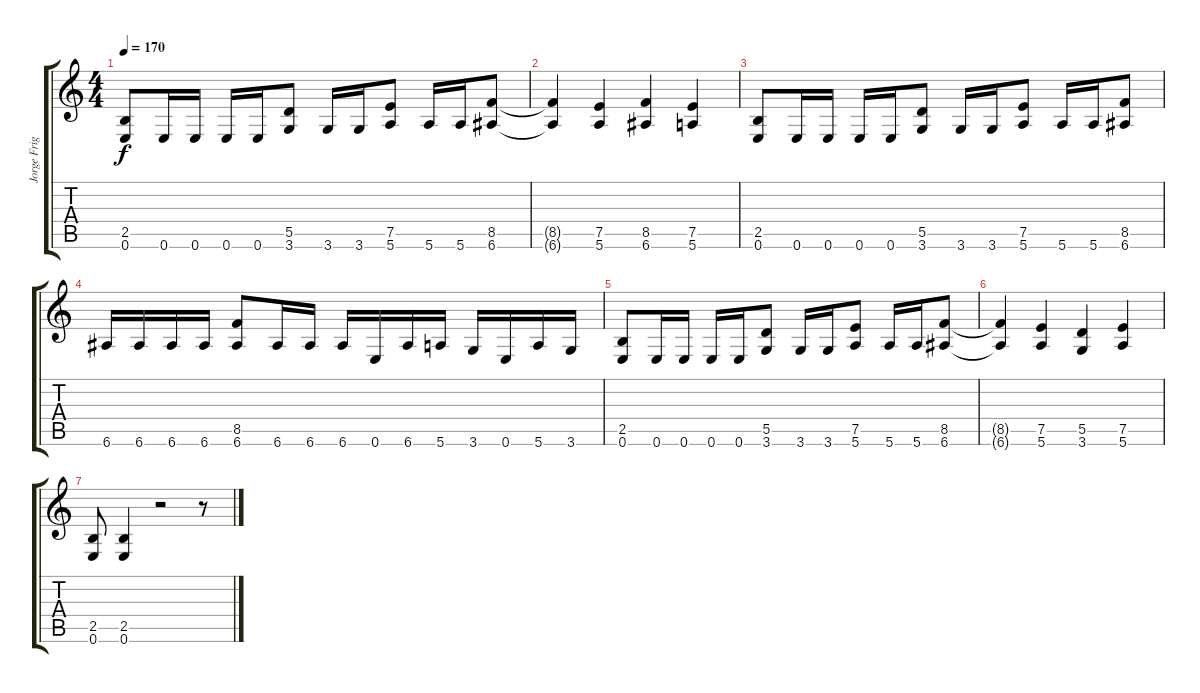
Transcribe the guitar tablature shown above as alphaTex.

\track ("Jorge Frigerio Base A" "Jorge Frig") {instrument distortionguitar}
\staff {score tabs}
\tuning (E4 B3 G3 D3 A2 E2) {hide}
\ts (4 4)
\tempo 170
\clef g2
\ks c
(2.5 0.6).8{dy f} 0.6.16 0.6.16 0.6.16 0.6.16 (5.5 3.6).8 3.6.16 3.6.16 (7.5 5.6).8 5.6.16 5.6.16 (8.5 6.6).8 |
(8.5{t} 6.6{t}).4 (7.5 5.6).4 (8.5 6.6).4 (7.5 5.6).4 |
(2.5 0.6).8 0.6.16 0.6.16 0.6.16 0.6.16 (5.5 3.6).8 3.6.16 3.6.16 (7.5 5.6).8 5.6.16 5.6.16 (8.5 6.6).8 |
6.6.16 6.6.16 6.6.16 6.6.16 (8.5 6.6).8 6.6.16 6.6.16 6.6.16 0.6.16 6.6.16 5.6.16 3.6.16 0.6.16 5.6.16 3.6.16 |
(2.5 0.6).8 0.6.16 0.6.16 0.6.16 0.6.16 (5.5 3.6).8 3.6.16 3.6.16 (7.5 5.6).8 5.6.16 5.6.16 (8.5 6.6).8 |
(8.5{t} 6.6{t}).4 (7.5 5.6).4 (5.5 3.6).4 (7.5 5.6).4 |
(2.5 0.6).8 (2.5 0.6).4 r.2 r.8
